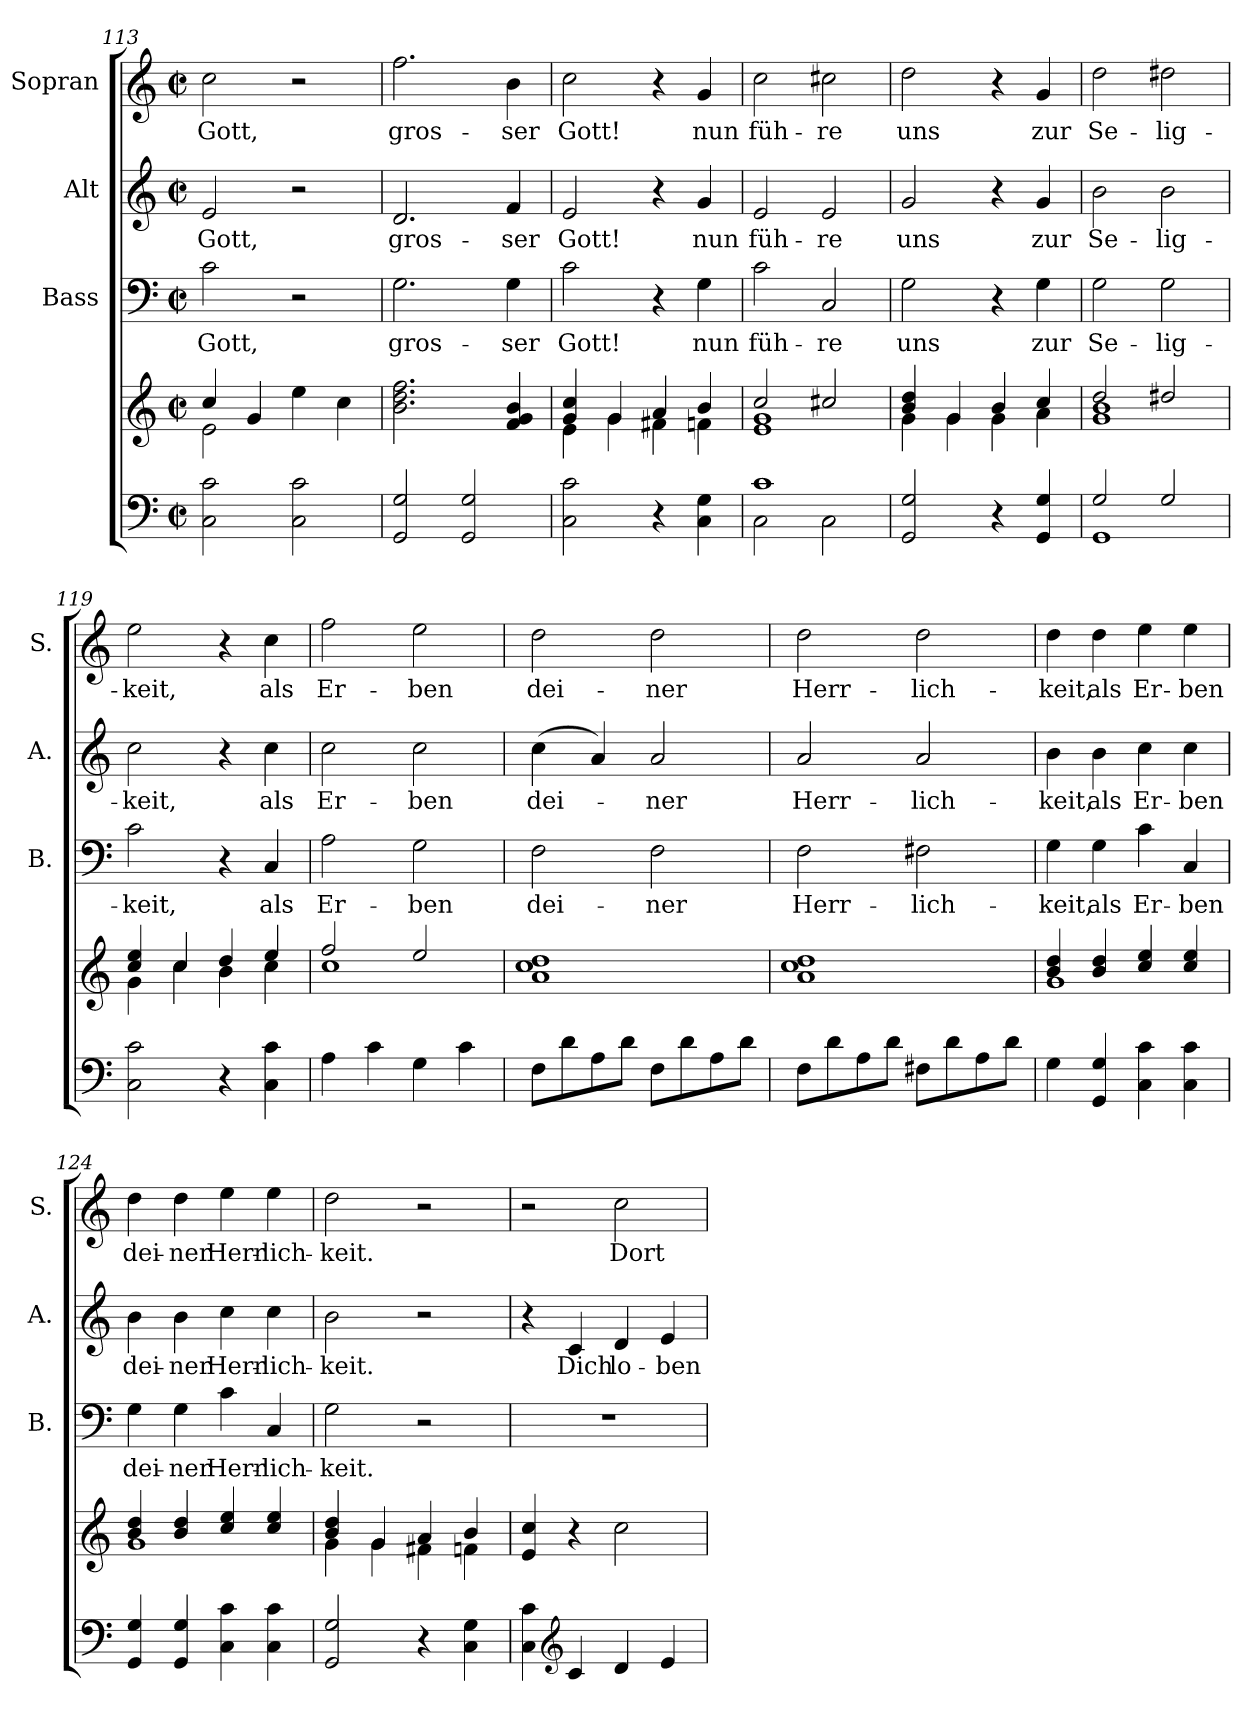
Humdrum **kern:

**kern	**kern	**kern	**text	**kern	**text	**kern	**text
*part4	*part4	*part3	*part3	*part2	*part2	*part1	*part1
*staff5	*staff4	*staff3	*staff3	*staff2	*staff2	*staff1	*staff1
*	*	*I"Bass	*	*I"Alt	*	*I"Sopran	*
*	*	*I'B.	*	*I'A.	*	*I'S.	*
*clefF4	*clefG2	*clefF4	*	*clefG2	*	*clefG2	*
*k[]	*k[]	*k[]	*	*k[]	*	*k[]	*
*C:	*C:	*C:	*	*C:	*	*C:	*
*M2/2	*M2/2	*M2/2	*	*M2/2	*	*M2/2	*
*met(c|)	*met(c|)	*met(c|)	*	*met(c|)	*	*met(c|)	*
=113	=113	=113	=113	=113	=113	=113	=113
*	*^	*	*	*	*	*	*
!	!	!	!	!LO:LY:b	!	!LO:LY:b	!	!LO:LY:b
2C\ 2c\	4cc/	2e\	2c\	Gott,	2e/	Gott,	2cc\	Gott,
.	4g/	.	.	.	.	.	.	.
2C\ 2c\	4ee\	2ryy	2r	.	2r	.	2r	.
.	4cc\	.	.	.	.	.	.	.
*	*v	*v	*	*	*	*	*	*
=114	=114	=114	=114	=114	=114	=114	=114
!	!	!	!LO:LY:b	!	!LO:LY:b	!	!LO:LY:b
2GG/ 2G/	2.b\ 2.dd\ 2.ff\	2.G\	gros-	2.d/	gros-	2.ff\	gros-
2GG/ 2G/	.	.	.	.	.	.	.
!	!	!	!LO:LY:b	!	!LO:LY:b	!	!LO:LY:b
.	4f/ 4g/ 4b/	4G\	-ser	4f/	-ser	4b\	-ser
!!LO:PB:g=z
=115	=115	=115	=115	=115	=115	=115	=115
*	*^	*	*	*	*	*	*
!	!	!	!	!LO:LY:b	!	!LO:LY:b	!	!LO:LY:b
2C\ 2c\	4g/ 4cc/	4e\	2c\	Gott!	2e/	Gott!	2cc\	Gott!
.	4g/	4g\	.	.	.	.	.	.
4r	4a/	4f#X\	4r	.	4r	.	4r	.
!	!	!	!	!LO:LY:b	!	!LO:LY:b	!	!LO:LY:b
4C\ 4G\	4b/	4fn\	4G\	nun	4g/	nun	4g/	nun
=116	=116	=116	=116	=116	=116	=116	=116	=116
*^	*	*	*	*	*	*	*	*
!	!	!	!	!	!LO:LY:b	!	!LO:LY:b	!	!LO:LY:b
1c	2C\	2cc/	1e 1g	2c\	füh-	2e/	füh-	2cc\	füh-
!	!	!	!	!	!LO:LY:b	!	!LO:LY:b	!	!LO:LY:b
.	2C\	2cc#X/	.	2C/	-re	2e/	-re	2cc#X\	-re
=117	=117	=117	=117	=117	=117	=117	=117	=117	=117
!	!	!	!	!	!LO:LY:b	!	!LO:LY:b	!	!LO:LY:b
*v	*v	*	*	*	*	*	*	*	*
2GG/ 2G/	4b/ 4dd/	4g\	2G\	uns	2g/	uns	2dd\	uns
.	4g/	4g\	.	.	.	.	.	.
4r	4b/	4g\	4r	.	4r	.	4r	.
!	!	!	!	!LO:LY:b	!	!LO:LY:b	!	!LO:LY:b
4GG/ 4G/	4cc/	4a\	4G\	zur	4g/	zur	4g/	zur
=118	=118	=118	=118	=118	=118	=118	=118	=118
*^	*	*	*	*	*	*	*	*
!	!	!	!	!	!LO:LY:b	!	!LO:LY:b	!	!LO:LY:b
2G/	1GG	2dd/	1g 1b	2G\	Se-	2b\	Se-	2dd\	Se-
!	!	!	!	!	!LO:LY:b	!	!LO:LY:b	!	!LO:LY:b
2G/	.	2dd#X/	.	2G\	-lig-	2b\	-lig-	2dd#X\	-lig-
*v	*v	*	*	*	*	*	*	*	*
=119	=119	=119	=119	=119	=119	=119	=119	=119
!	!	!	!	!LO:LY:b	!	!LO:LY:b	!	!LO:LY:b
2C\ 2c\	4cc/ 4ee/	4g\	2c\	-keit,	2cc\	-keit,	2ee\	-keit,
.	4cc/	4cc\	.	.	.	.	.	.
4r	4dd/	4b\	4r	.	4r	.	4r	.
!	!	!	!	!LO:LY:b	!	!LO:LY:b	!	!LO:LY:b
4C\ 4c\	4ee/	4cc\	4C/	als	4cc\	als	4cc\	als
=120	=120	=120	=120	=120	=120	=120	=120	=120
!	!	!	!	!LO:LY:b	!	!LO:LY:b	!	!LO:LY:b
4A\	2ff/	1cc	2A\	Er-	2cc\	Er-	2ff\	Er-
4c\	.	.	.	.	.	.	.	.
!	!	!	!	!LO:LY:b	!	!LO:LY:b	!	!LO:LY:b
4G\	2ee/	.	2G\	-ben	2cc\	-ben	2ee\	-ben
4c\	.	.	.	.	.	.	.	.
*	*v	*v	*	*	*	*	*	*
!!LO:LB:g=z
=121	=121	=121	=121	=121	=121	=121	=121
!	!	!	!LO:LY:b	!	!LO:LY:b	!	!LO:LY:b
8F\L	1a 1cc 1dd	2F\	dei-	(>4cc\	dei-	2dd\	dei-
8d\	.	.	.	.	.	.	.
8A\	.	.	.	4a/)	.	.	.
8d\J	.	.	.	.	.	.	.
!	!	!	!LO:LY:b	!	!LO:LY:b	!	!LO:LY:b
8F\L	.	2F\	-ner	2a/	-ner	2dd\	-ner
8d\	.	.	.	.	.	.	.
8A\	.	.	.	.	.	.	.
8d\J	.	.	.	.	.	.	.
=122	=122	=122	=122	=122	=122	=122	=122
!	!	!	!LO:LY:b	!	!LO:LY:b	!	!LO:LY:b
8F\L	1a 1cc 1dd	2F\	Herr-	2a/	Herr-	2dd\	Herr-
8d\	.	.	.	.	.	.	.
8A\	.	.	.	.	.	.	.
8d\J	.	.	.	.	.	.	.
!	!	!	!LO:LY:b	!	!LO:LY:b	!	!LO:LY:b
8F#X\L	.	2F#X\	-lich-	2a/	-lich-	2dd\	-lich-
8d\	.	.	.	.	.	.	.
8A\	.	.	.	.	.	.	.
8d\J	.	.	.	.	.	.	.
=123	=123	=123	=123	=123	=123	=123	=123
*	*^	*	*	*	*	*	*
!	!	!	!	!LO:LY:b	!	!LO:LY:b	!	!LO:LY:b
4G\	4b/ 4dd/	1g	4G\	-keit,	4b\	-keit,	4dd\	-keit,
!	!	!	!	!LO:LY:b	!	!LO:LY:b	!	!LO:LY:b
4GG/ 4G/	4b/ 4dd/	.	4G\	als	4b\	als	4dd\	als
!	!	!	!	!LO:LY:b	!	!LO:LY:b	!	!LO:LY:b
4C\ 4c\	4cc/ 4ee/	.	4c\	Er-	4cc\	Er-	4ee\	Er-
!	!	!	!	!LO:LY:b	!	!LO:LY:b	!	!LO:LY:b
4C\ 4c\	4cc/ 4ee/	.	4C/	-ben	4cc\	-ben	4ee\	-ben
=124	=124	=124	=124	=124	=124	=124	=124	=124
!	!	!	!	!LO:LY:b	!	!LO:LY:b	!	!LO:LY:b
4GG/ 4G/	4b/ 4dd/	1g	4G\	dei-	4b\	dei-	4dd\	dei-
!	!	!	!	!LO:LY:b	!	!LO:LY:b	!	!LO:LY:b
4GG/ 4G/	4b/ 4dd/	.	4G\	-ner	4b\	-ner	4dd\	-ner
!	!	!	!	!LO:LY:b	!	!LO:LY:b	!	!LO:LY:b
4C\ 4c\	4cc/ 4ee/	.	4c\	Herr-	4cc\	Herr-	4ee\	Herr-
!	!	!	!	!LO:LY:b	!	!LO:LY:b	!	!LO:LY:b
4C\ 4c\	4cc/ 4ee/	.	4C/	-lich-	4cc\	-lich-	4ee\	-lich-
=125	=125	=125	=125	=125	=125	=125	=125	=125
!	!	!	!	!LO:LY:b	!	!LO:LY:b	!	!LO:LY:b
2GG/ 2G/	4b/ 4dd/	4g\	2G\	-keit.	2b\	-keit.	2dd\	-keit.
.	4g/	4g\	.	.	.	.	.	.
4r	4a/	4f#X\	2r	.	2r	.	2r	.
4C\ 4G\	4b/	4fn\	.	.	.	.	.	.
*	*v	*v	*	*	*	*	*	*
!!LO:LB:g=z
=126	=126	=126	=126	=126	=126	=126	=126
4C\ 4c\	4e/ 4cc/	1r	.	4r	.	2r	.
*clefG2	*	*	*	*	*	*	*
!	!	!	!	!	!LO:LY:b	!	!
4c/	4r	.	.	4c/	Dich	.	.
!	!	!	!	!	!LO:LY:b	!	!LO:LY:b
4d/	2cc\	.	.	4d/	lo-	2cc\	Dort
!	!	!	!	!	!LO:LY:b	!	!
4e/	.	.	.	4e/	-ben	.	.
=	=	=	=	=	=	=	=
*-	*-	*-	*-	*-	*-	*-	*-
